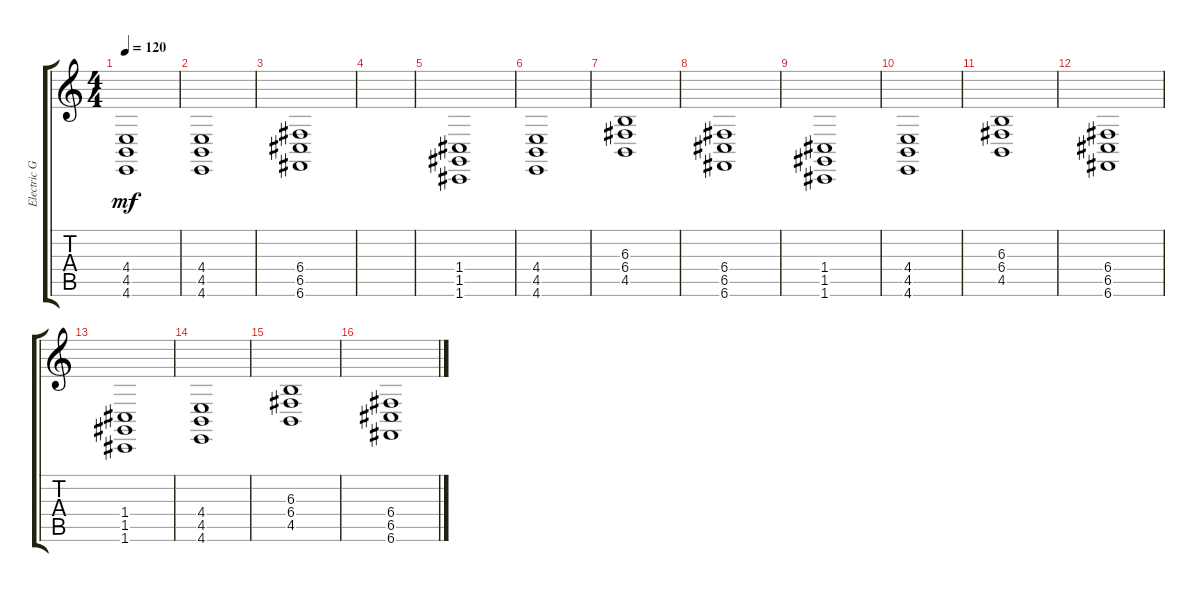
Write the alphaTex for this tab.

\track ("Electric Guitar" "Electric G") {instrument brightacousticpiano}
\staff {score tabs}
\tuning (D4 A3 F3 C3 G2 C2) {hide}
\ts (4 4)
\tempo 120
\clef g2
\ks c
(4.4 4.5 4.6).1{dy mf} |
(4.4 4.5 4.6).1 |
(6.4 6.5 6.6).1 |
|
(1.4 1.5 1.6).1 |
(4.4 4.5 4.6).1 |
(6.3 6.4 4.5).1 |
(6.4 6.5 6.6).1 |
(1.4 1.5 1.6).1 |
(4.4 4.5 4.6).1 |
(6.3 6.4 4.5).1 |
(6.4 6.5 6.6).1 |
(1.4 1.5 1.6).1 |
(4.4 4.5 4.6).1 |
(6.3 6.4 4.5).1 |
(6.4 6.5 6.6).1
